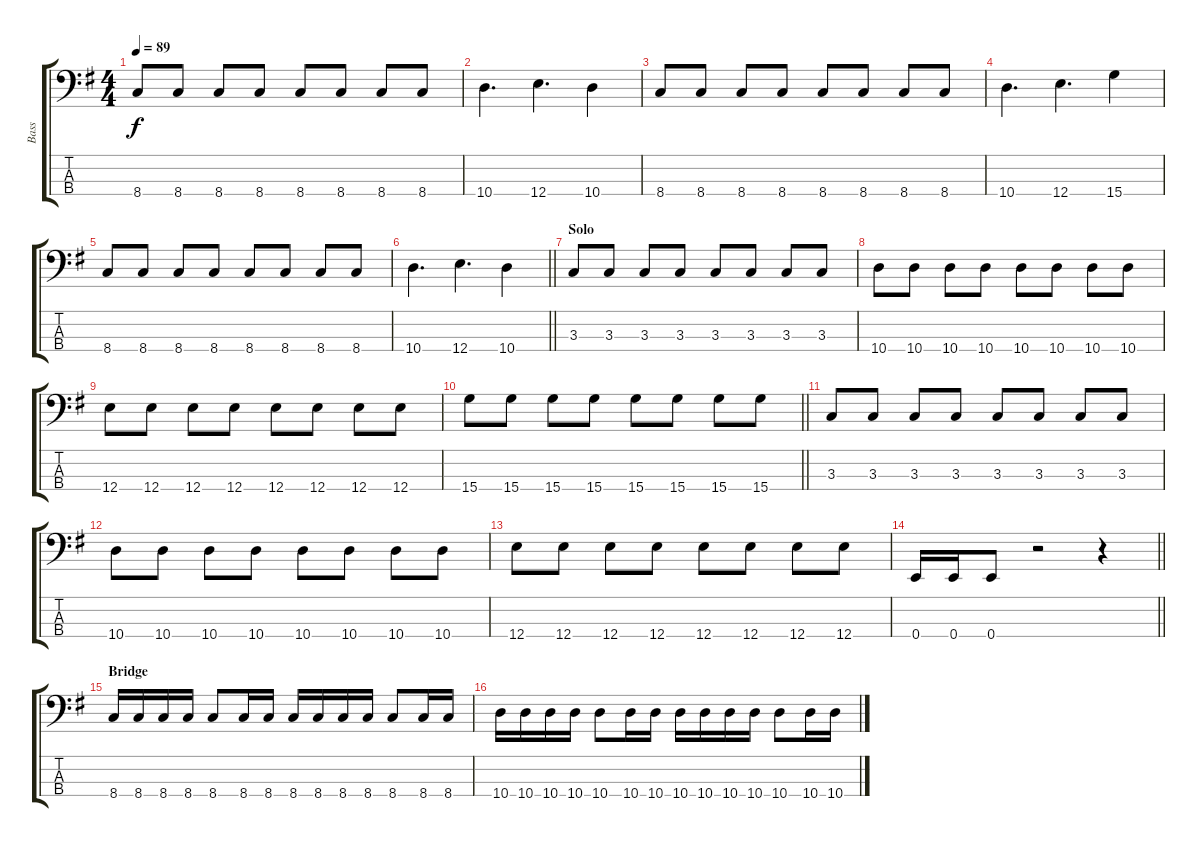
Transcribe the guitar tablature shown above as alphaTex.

\track ("Bass" "Bass") {instrument electricbassfinger}
\staff {score tabs}
\tuning (G2 D2 A1 E1) {hide}
\ts (4 4)
\tempo 89
\clef f4
\ks g
8.4.8{dy f} 8.4.8 8.4.8 8.4.8 8.4.8 8.4.8 8.4.8 8.4.8 |
10.4.4{d} 12.4.4{d} 10.4.4 |
8.4.8 8.4.8 8.4.8 8.4.8 8.4.8 8.4.8 8.4.8 8.4.8 |
10.4.4{d} 12.4.4{d} 15.4.4 |
8.4.8 8.4.8 8.4.8 8.4.8 8.4.8 8.4.8 8.4.8 8.4.8 |
\barLineRight lightlight
10.4.4{d} 12.4.4{d} 10.4.4 |
\section ("" "Solo")
3.3.8 3.3.8 3.3.8 3.3.8 3.3.8 3.3.8 3.3.8 3.3.8 |
10.4.8 10.4.8 10.4.8 10.4.8 10.4.8 10.4.8 10.4.8 10.4.8 |
12.4.8 12.4.8 12.4.8 12.4.8 12.4.8 12.4.8 12.4.8 12.4.8 |
\barLineRight lightlight
15.4.8 15.4.8 15.4.8 15.4.8 15.4.8 15.4.8 15.4.8 15.4.8 |
3.3.8 3.3.8 3.3.8 3.3.8 3.3.8 3.3.8 3.3.8 3.3.8 |
10.4.8 10.4.8 10.4.8 10.4.8 10.4.8 10.4.8 10.4.8 10.4.8 |
12.4.8 12.4.8 12.4.8 12.4.8 12.4.8 12.4.8 12.4.8 12.4.8 |
\barLineRight lightlight
0.4.16 0.4.16 0.4.8 r.2 r.4 |
\section ("" "Bridge")
8.4.16 8.4.16 8.4.16 8.4.16 8.4.8 8.4.16 8.4.16 8.4.16 8.4.16 8.4.16 8.4.16 8.4.8 8.4.16 8.4.16 |
10.4.16 10.4.16 10.4.16 10.4.16 10.4.8 10.4.16 10.4.16 10.4.16 10.4.16 10.4.16 10.4.16 10.4.8 10.4.16 10.4.16
